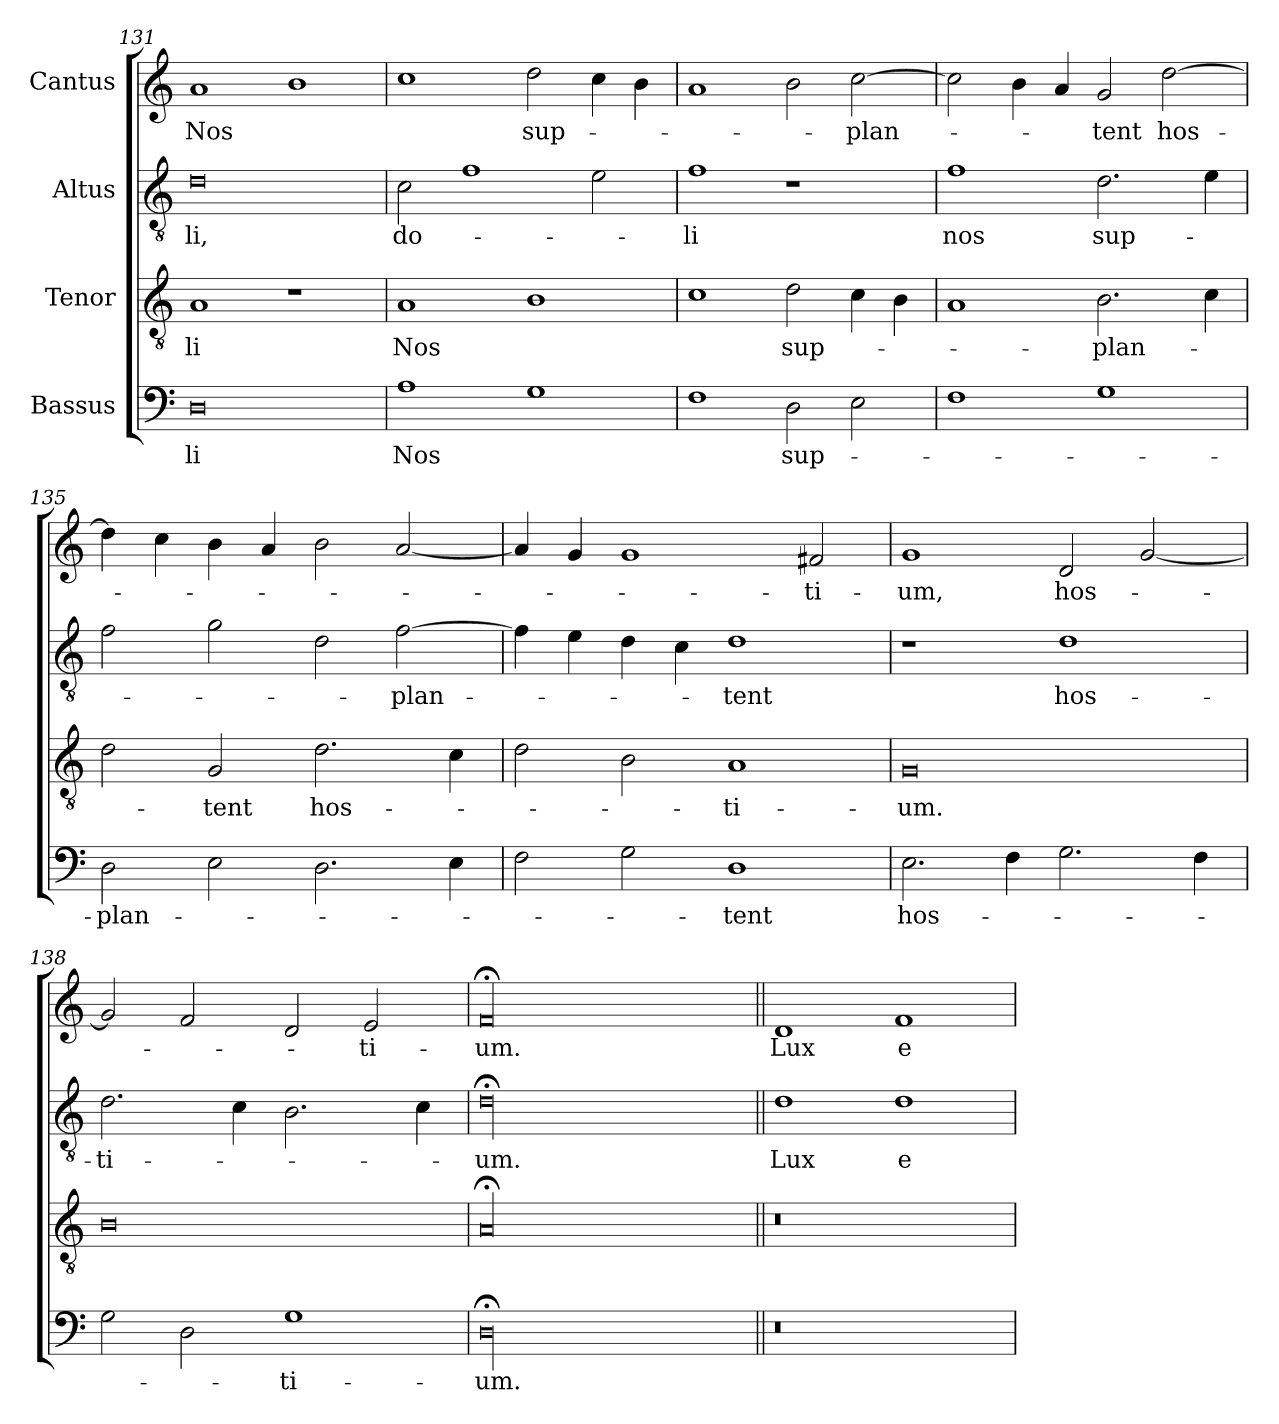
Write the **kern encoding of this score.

**kern	**text	**kern	**text	**kern	**text	**kern	**text
*part4	*part4	*part3	*part3	*part2	*part2	*part1	*part1
*staff4	*staff4	*staff3	*staff3	*staff2	*staff2	*staff1	*staff1
*I"Bassus	*	*I"Tenor	*	*I"Altus	*	*I"Cantus	*
*clefF4	*	*clefGv2	*	*clefGv2	*	*clefG2	*
*k[]	*	*k[]	*	*k[]	*	*k[]	*
*C:	*	*C:	*	*C:	*	*C:	*
=131	=131	=131	=131	=131	=131	=131	=131
0D\	-li	1A/	-li	0d\	-li,	1a/	Nos
.	.	1r	.	.	.	1b\	.
=132	=132	=132	=132	=132	=132	=132	=132
!	!	!	!	!	!LO:LY:i	!	!
1A\	Nos	1A/	Nos	2c\	do-	1cc\	.
.	.	.	.	1f\	.	.	.
1G\	.	1B\	.	.	.	2dd\	sup-
.	.	.	.	2e\	.	4cc\	.
.	.	.	.	.	.	4b\	.
=133	=133	=133	=133	=133	=133	=133	=133
!	!	!	!	!	!LO:LY:i	!	!
1F\	.	1c\	.	1f\	-li	1a/	.
2D\	sup-	2d\	sup-	1r	.	2b\	.
2E\	.	4c\	.	.	.	[2cc\	-plan-
.	.	4B\	.	.	.	.	.
=134	=134	=134	=134	=134	=134	=134	=134
1F\	.	1A/	.	1f\	nos	2cc\]	.
.	.	.	.	.	.	4b\	.
.	.	.	.	.	.	4a/	.
1G\	.	2.B\	-plan-	2.d\	sup-	2g/	-tent
.	.	.	.	.	.	[2dd\	hos-
.	.	4c\	.	4e\	.	.	.
!!LO:LB:g=z
=135	=135	=135	=135	=135	=135	=135	=135
2D\	-plan-	2d\	.	2f\	.	4dd\]	.
.	.	.	.	.	.	4cc\	.
2E\	.	2G/	-tent	2g\	.	4b\	.
.	.	.	.	.	.	4a/	.
2.D\	.	2.d\	hos-	2d\	.	2b\	.
.	.	.	.	[2f\	-plan-	[2a/	.
4E\	.	4c\	.	.	.	.	.
=136	=136	=136	=136	=136	=136	=136	=136
2F\	.	2d\	.	4f\]	.	4a/]	.
.	.	.	.	4e\	.	4g/	.
2G\	.	2B\	.	4d\	.	1g/	.
.	.	.	.	4c\	.	.	.
1D\	-tent	1A/	-ti-	1d\	-tent	.	.
.	.	.	.	.	.	2f#X/	-ti-
=137	=137	=137	=137	=137	=137	=137	=137
2.E\	hos-	0G/	-um.	1r	.	1g/	-um,
4F\	.	.	.	.	.	.	.
!	!	!	!	!	!	!	!LO:LY:i
2.G\	.	.	.	1d\	hos-	2d/	hos-
.	.	.	.	.	.	[2g/	.
4F\	.	.	.	.	.	.	.
=138	=138	=138	=138	=138	=138	=138	=138
2G\	.	0B\	.	2.d\	-ti-	2g/]	.
2D\	.	.	.	.	.	2f/	.
.	.	.	.	4c\	.	.	.
1G\	-ti-	.	.	2.B\	.	2d/	.
!	!	!	!	!	!	!	!LO:LY:i
.	.	.	.	.	.	2e/	-ti-
.	.	.	.	4c\	.	.	.
=139	=139	=139	=139	=139	=139	=139	=139
!	!	!	!	!	!	!	!LO:LY:i
00D;<\	-um.	00A;</	.	00d;<\	-um.	00f;</	-um.
!!LO:PB:g=z
=140||	=140||	=140||	=140||	=140||	=140||	=140||	=140||
0r	.	0r	.	1d\	Lux	1d/	Lux
.	.	.	.	1d\	e-	1f/	e-
=	=	=	=	=	=	=	=
*-	*-	*-	*-	*-	*-	*-	*-
